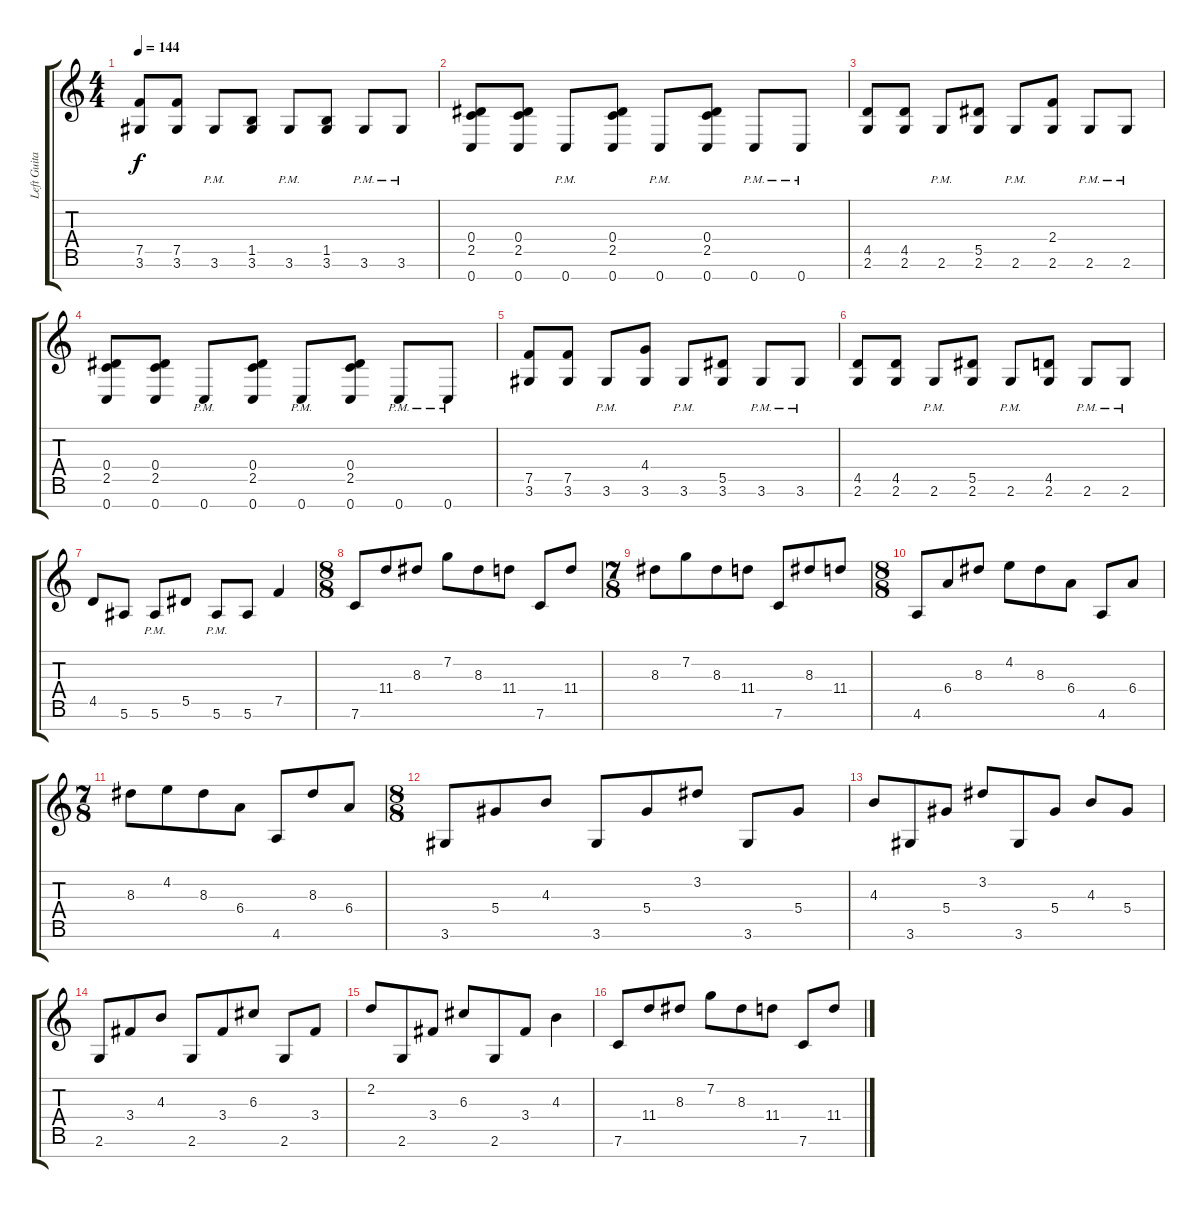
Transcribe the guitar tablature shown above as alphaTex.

\track ("Left Guitar" "Left Guita") {instrument distortionguitar}
\staff {score tabs}
\tuning (F4 C4 G3 Eb3 Bb2 F2 C2) {hide}
\ts (4 4)
\tempo 144
\clef g2
\ks c
(7.5 3.6).8{dy f} (7.5 3.6).8 3.6{pm}.8 (1.5 3.6).8 3.6{pm}.8 (1.5 3.6).8 3.6{pm}.8 3.6{pm}.8 |
(0.4 2.5 0.7).8 (0.4 2.5 0.7).8 0.7{pm}.8 (0.4 2.5 0.7).8 0.7{pm}.8 (0.4 2.5 0.7).8 0.7{pm}.8 0.7{pm}.8 |
(4.5 2.6).8 (4.5 2.6).8 2.6{pm}.8 (5.5 2.6).8 2.6{pm}.8 (2.4 2.6).8 2.6{pm}.8 2.6{pm}.8 |
(0.4 2.5 0.7).8 (0.4 2.5 0.7).8 0.7{pm}.8 (0.4 2.5 0.7).8 0.7{pm}.8 (0.4 2.5 0.7).8 0.7{pm}.8 0.7{pm}.8 |
(7.5 3.6).8 (7.5 3.6).8 3.6{pm}.8 (4.4 3.6).8 3.6{pm}.8 (5.5 3.6).8 3.6{pm}.8 3.6{pm}.8 |
(4.5 2.6).8 (4.5 2.6).8 2.6{pm}.8 (5.5 2.6).8 2.6{pm}.8 (4.5 2.6).8 2.6{pm}.8 2.6{pm}.8 |
4.5.8 5.6.8 5.6{pm}.8 5.5.8 5.6{pm}.8 5.6.8 7.5.4 |
\ts (8 8)
7.6.8 11.4.8 8.3.8 7.2.8 8.3.8 11.4.8 7.6.8 11.4.8 |
\ts (7 8)
8.3.8 7.2.8 8.3.8 11.4.8 7.6.8 8.3.8 11.4.8 |
\ts (8 8)
4.6.8 6.4.8 8.3.8 4.2.8 8.3.8 6.4.8 4.6.8 6.4.8 |
\ts (7 8)
8.3.8 4.2.8 8.3.8 6.4.8 4.6.8 8.3.8 6.4.8 |
\ts (8 8)
3.6.8 5.4.8 4.3.8 3.6.8 5.4.8 3.2.8 3.6.8 5.4.8 |
4.3.8 3.6.8 5.4.8 3.2.8 3.6.8 5.4.8 4.3.8 5.4.8 |
2.6.8 3.4.8 4.3.8 2.6.8 3.4.8 6.3.8 2.6.8 3.4.8 |
2.2.8 2.6.8 3.4.8 6.3.8 2.6.8 3.4.8 4.3.4 |
7.6.8 11.4.8 8.3.8 7.2.8 8.3.8 11.4.8 7.6.8 11.4.8
